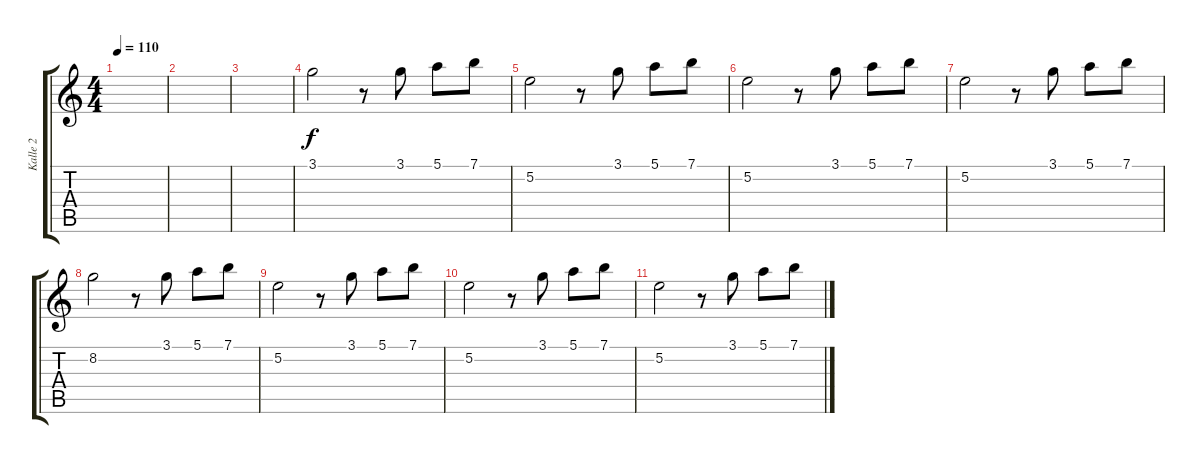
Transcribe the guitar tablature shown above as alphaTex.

\track ("Kalle 2" "Kalle 2") {instrument overdrivenguitar}
\staff {score tabs}
\tuning (E4 B3 G3 D3 A2 E2) {hide}
\ts (4 4)
\tempo 110
\clef g2
\ks c
|
|
|
3.1.2 r.8 3.1.8 5.1.8 7.1.8 |
5.2.2 r.8 3.1.8 5.1.8 7.1.8 |
5.2.2 r.8 3.1.8 5.1.8 7.1.8 |
5.2.2 r.8 3.1.8 5.1.8 7.1.8 |
8.2.2 r.8 3.1.8 5.1.8 7.1.8 |
5.2.2 r.8 3.1.8 5.1.8 7.1.8 |
5.2.2 r.8 3.1.8 5.1.8 7.1.8 |
5.2.2 r.8 3.1.8 5.1.8 7.1.8
